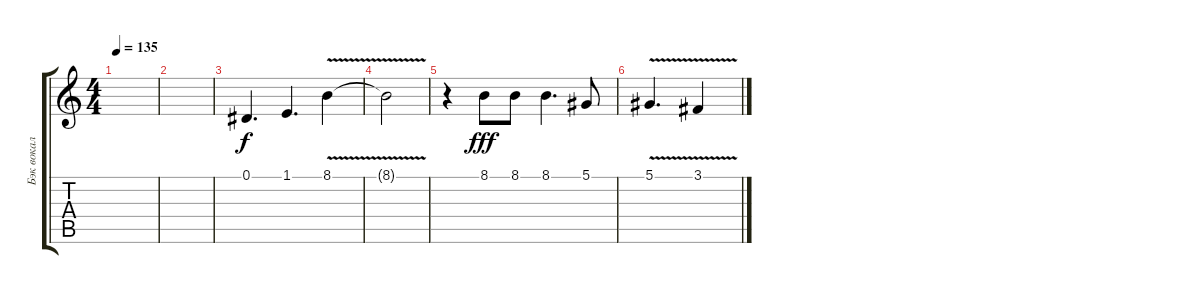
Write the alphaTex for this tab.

\track ("Бэк вокал 1" "Бэк вокал ") {instrument pad4choir}
\staff {score tabs}
\tuning (Eb4 Bb3 Gb3 Db3 Ab2 Eb2) {hide}
\ts (4 4)
\tempo 135
\clef g2
\ks c
|
|
0.1.4{d} 1.1.4{d} 8.1{v}.4 |
8.1{t}.2{dy f} |
r.4 8.1.8{dy fff} 8.1.8 8.1.4{d} 5.1.8 |
5.1{v}.4{d} 3.1{v}.4
